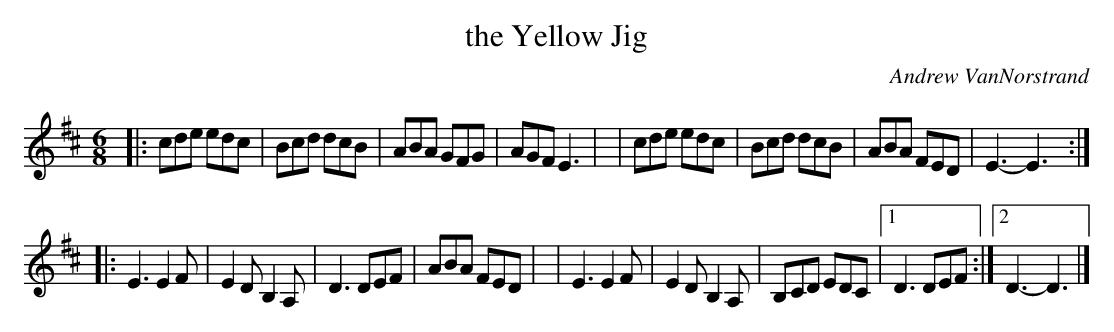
X:1
T: the Yellow Jig
C: Andrew VanNorstrand
M: 6/8
L: 1/8
K: D
|: cde edc | Bcd dcB   | ABA  GFG |  AGF E3 |\
|  cde edc | Bcd dcB   | ABA  FED |  E3- E3 :|
|: E3  E2F | E2D B,2A, | D3   DEF |  ABA FED |\
|  E3  E2F | E2D B,2A, | B,CD EDC |1 D3 DEF :|2 D3- D3 |]
